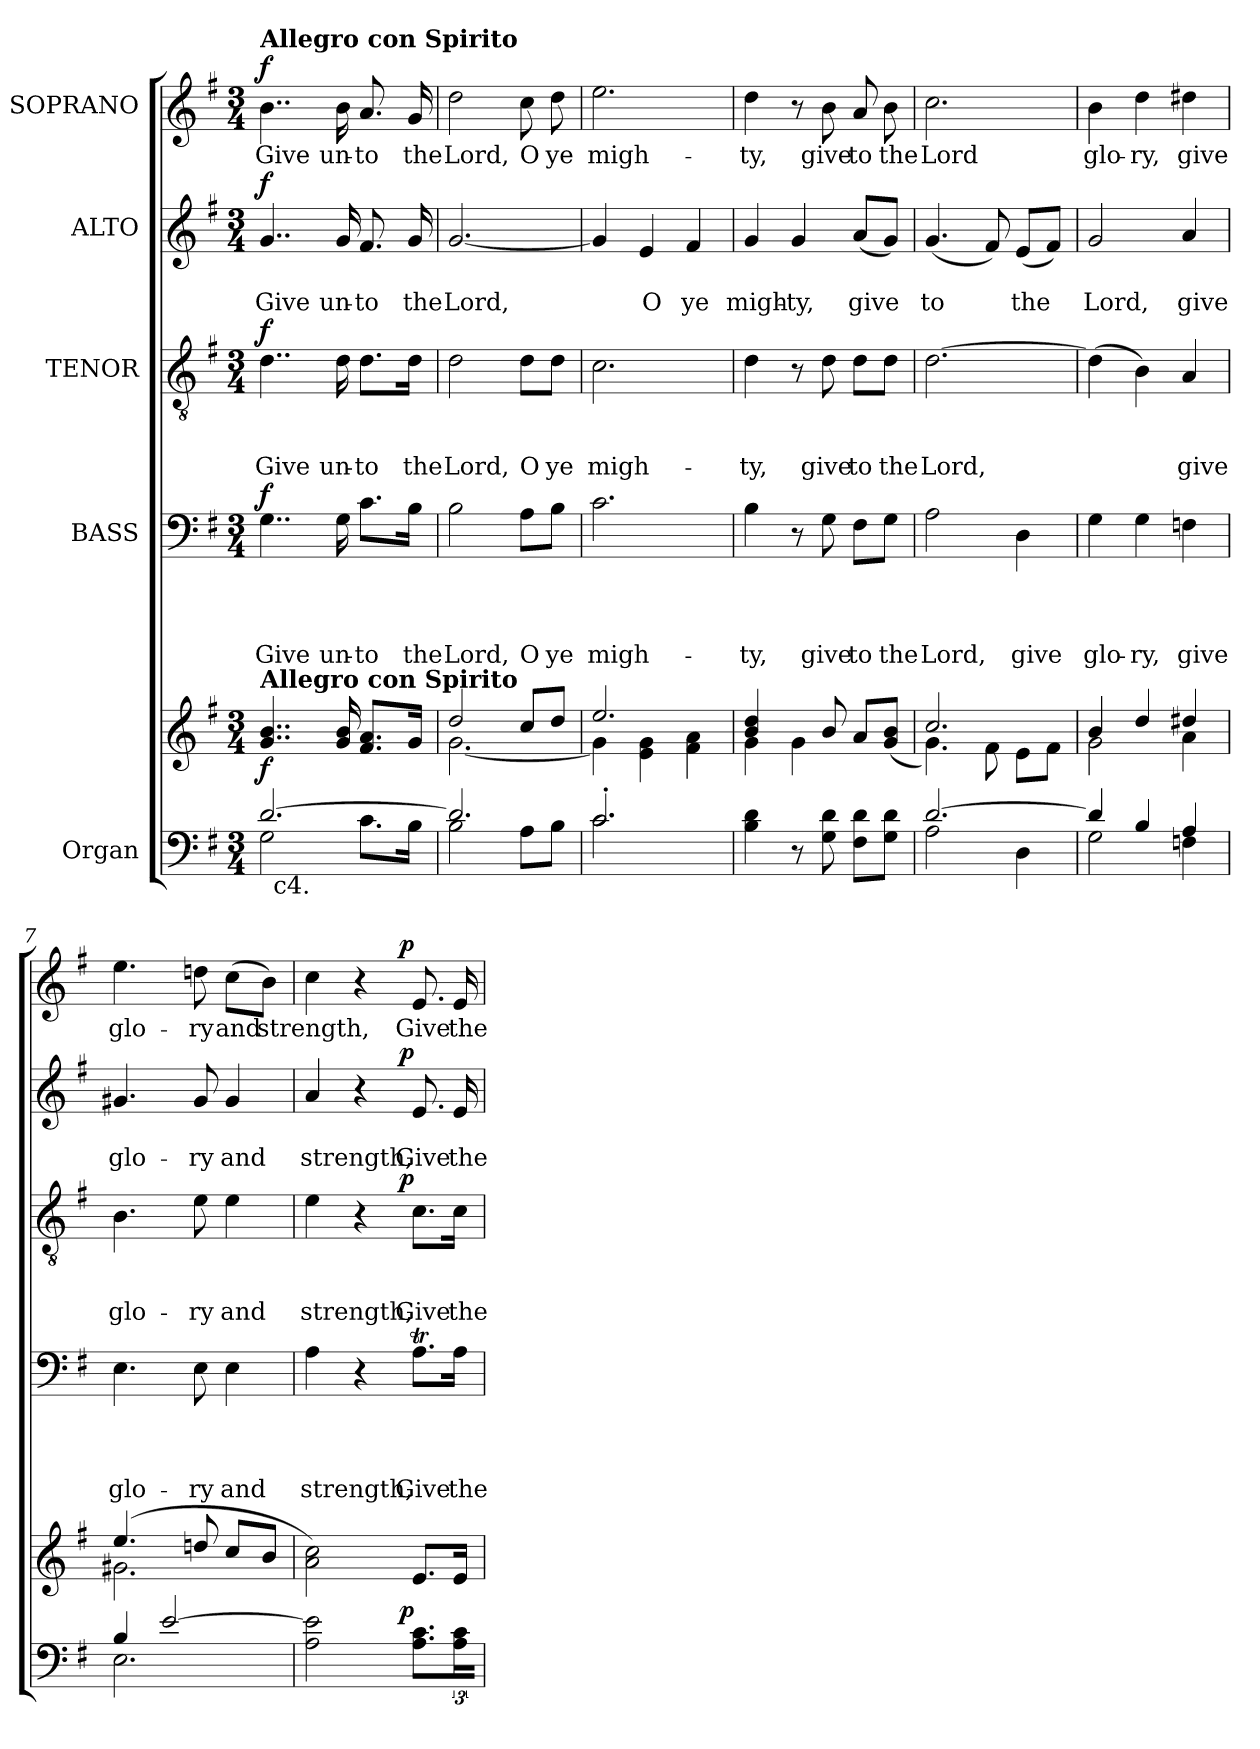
**kern	**kern	**dynam	**kern	**text	**text	**text	**text	**dynam	**kern	**text	**text	**text	**dynam	**kern	**text	**text	**dynam	**kern	**text	**dynam
*part5	*part5	*part5	*part4	*part4	*part4	*part4	*part4	*part4	*part3	*part3	*part3	*part3	*part3	*part2	*part2	*part2	*part2	*part1	*part1	*part1
*staff6	*staff5	*staff5/6	*staff4	*staff4	*staff4	*staff4	*staff4	*staff4	*staff3	*staff3	*staff3	*staff3	*staff3	*staff2	*staff2	*staff2	*staff2	*staff1	*staff1	*staff1
*I"Organ	*	*	*I"BASS	*	*	*	*	*	*I"TENOR	*	*	*	*	*I"ALTO	*	*	*	*I"SOPRANO	*	*
*clefF4	*clefG2	*	*clefF4	*	*	*	*	*	*clefGv2	*	*	*	*	*clefG2	*	*	*	*clefG2	*	*
*k[f#]	*k[f#]	*	*k[f#]	*	*	*	*	*	*k[f#]	*	*	*	*	*k[f#]	*	*	*	*k[f#]	*	*
*G:	*G:	*	*G:	*	*	*	*	*	*G:	*	*	*	*	*G:	*	*	*	*G:	*	*
*M3/4	*M3/4	*	*M3/4	*	*	*	*	*	*M3/4	*	*	*	*	*M3/4	*	*	*	*M3/4	*	*
=1	=1	=1	=1	=1	=1	=1	=1	=1	=1	=1	=1	=1	=1	=1	=1	=1	=1	=1	=1	=1
*^	*	*	*	*	*	*	*	*	*	*	*	*	*	*	*	*	*	*	*	*
!	!	!	!	!	!	!	!	!	!	!	!	!	!	!	!	!	!	!	!LO:TX:a:B:t=Allegro con Spirito	!	!
!	!	!LO:TX:a:B:t=Allegro con Spirito	!	!	!	!	!	!	!	!	!	!	!	!	!	!	!	!	!	!	!
!	!	!	!LO:DY:a=2	!	!	!	!	!LO:LY:b	!LO:DY:a	!	!	!	!LO:LY:b	!LO:DY:a	!	!	!LO:LY:b	!LO:DY:a	!	!LO:LY:b	!LO:DY:a
*	*^	*	*	*	*	*	*	*	*	*	*	*	*	*	*	*	*	*	*	*	*
[>2.d/	2G\	32ryy	4..g/ 4..b/	f	4..G\	.	.	.	Give	f	4..d\	.	.	Give	f	4..g/	.	Give	f	4..b\	Give	f
!	!	!LO:TX:b:t=c4.	!	!	!	!	!	!	!	!	!	!	!	!	!	!	!	!	!	!	!	!
.	.	2ryy	.	.	.	.	.	.	.	.	.	.	.	.	.	.	.	.	.	.	.	.
!	!	!	!	!	!	!	!	!	!LO:LY:b	!	!	!	!	!LO:LY:b	!	!	!	!LO:LY:b	!	!	!LO:LY:b	!
.	.	.	16g/ 16b/	.	16G\	.	.	.	un-	.	16d\	.	.	un-	.	16g/	.	un-	.	16b\	un-	.
!	!	!	!	!	!	!	!	!	!LO:LY:b:rj	!	!	!	!	!LO:LY:b:rj	!	!	!	!LO:LY:b:rj	!	!	!LO:LY:b:rj	!
.	8.c\L	.	8.f#/ 8.a/L	.	8.c\L	.	.	.	-to	.	8.d\L	.	.	-to	.	8.f#/	.	-to	.	8.a/	-to	.
.	.	8..ryy	.	.	.	.	.	.	.	.	.	.	.	.	.	.	.	.	.	.	.	.
!	!	!	!	!	!	!	!	!	!LO:LY:b	!	!	!	!	!LO:LY:b	!	!	!	!LO:LY:b	!	!	!LO:LY:b	!
.	16B\Jk	.	16g/Jk	.	16B\Jk	.	.	.	the	.	16d\Jk	.	.	the	.	16g/	.	the	.	16g/	the	.
=2	=2	=2	=2	=2	=2	=2	=2	=2	=2	=2	=2	=2	=2	=2	=2	=2	=2	=2	=2	=2	=2	=2
*	*	*	*^	*	*	*	*	*	*	*	*	*	*	*	*	*	*	*	*	*	*	*
!	!	!	!	!	!	!	!	!	!	!LO:LY:b	!	!	!	!	!LO:LY:b	!	!	!	!LO:LY:b	!	!	!LO:LY:b	!
*	*v	*v	*	*	*	*	*	*	*	*	*	*	*	*	*	*	*	*	*	*	*	*	*
2.d/]	2B\	2dd/	[<2.g\	.	2B\	.	.	.	Lord,	.	2d\	.	.	Lord,	.	[<2.g/	.	Lord,	.	2dd\	Lord,	.
!	!	!	!	!	!	!	!	!	!LO:LY:b	!	!	!	!	!LO:LY:b	!	!	!	!	!	!	!LO:LY:b	!
.	8A\L	8cc/L	.	.	8A\L	.	.	.	O	.	8d\L	.	.	O	.	.	.	.	.	8cc\	O	.
!	!	!	!	!	!	!	!	!	!LO:LY:b	!	!	!	!	!LO:LY:b	!	!	!	!	!	!	!LO:LY:b	!
.	8B\J	8dd/J	.	.	8B\J	.	.	.	ye	.	8d\J	.	.	ye	.	.	.	.	.	8dd\	ye	.
=3	=3	=3	=3	=3	=3	=3	=3	=3	=3	=3	=3	=3	=3	=3	=3	=3	=3	=3	=3	=3	=3	=3
!	!	!	!	!	!	!	!	!	!LO:LY:b	!	!	!	!	!LO:LY:b	!	!	!	!	!	!	!LO:LY:b	!
2.c'>/	2.c\	2.ee/	4g\]	.	2.c\	.	.	.	migh-	.	2.c\	.	.	migh-	.	4g/]	.	.	.	2.ee\	migh-	.
!	!	!	!	!	!	!	!	!	!	!	!	!	!	!	!	!	!	!LO:LY:b	!	!	!	!
.	.	.	4e\ 4g\	.	.	.	.	.	.	.	.	.	.	.	.	4e/	.	O	.	.	.	.
!	!	!	!	!	!	!	!	!	!	!	!	!	!	!	!	!	!	!LO:LY:b	!	!	!	!
.	.	.	4f#\ 4a\	.	.	.	.	.	.	.	.	.	.	.	.	4f#/	.	ye	.	.	.	.
*v	*v	*	*	*	*	*	*	*	*	*	*	*	*	*	*	*	*	*	*	*	*	*
=4	=4	=4	=4	=4	=4	=4	=4	=4	=4	=4	=4	=4	=4	=4	=4	=4	=4	=4	=4	=4	=4
*	*	*^	*	*	*	*	*	*	*	*	*	*	*	*	*	*	*	*	*	*	*
!	!	!	!	!	!	!	!	!	!LO:LY:b	!	!	!	!	!LO:LY:b	!	!	!	!LO:LY:b	!	!	!LO:LY:b	!
4B\ 4d\	4b/ 4dd/	4g\	4.ryy	.	4B\	.	.	.	-ty,	.	4d\	.	.	-ty,	.	4g/	.	migh-	.	4dd\	-ty,	.
!	!	!	!	!	!	!	!	!	!	!	!	!	!	!	!	!	!	!LO:LY:b	!	!	!	!
8r	2ryy	4g\	.	.	8r	.	.	.	.	.	8r	.	.	.	.	4g/	.	-ty,	.	8r	.	.
!	!	!	!	!	!	!	!	!	!LO:LY:b	!	!	!	!	!LO:LY:b	!	!	!	!	!	!	!LO:LY:b	!
8G\ 8d\	.	.	8b/	.	8G\	.	.	.	give	.	8d\	.	.	give	.	.	.	.	.	8b\	give	.
!	!	!	!	!	!	!	!	!	!LO:LY:b	!	!	!	!	!LO:LY:b	!	!	!	!LO:LY:b	!	!	!LO:LY:b	!
8F#\ 8d\L	.	4ryy	8a/L	.	8F#\L	.	.	.	to	.	8d\L	.	.	to	.	(<8a/L	.	give	.	8a/	to	.
!	!	!	!	!	!	!	!	!	!LO:LY:b	!	!	!	!	!LO:LY:b	!	!	!	!	!	!	!LO:LY:b	!
8G\ 8d\J	.	.	(<8g/ 8b/J	.	8G\J	.	.	.	the	.	8d\J	.	.	the	.	8g/J)	.	.	.	8b\	the	.
=5	=5	=5	=5	=5	=5	=5	=5	=5	=5	=5	=5	=5	=5	=5	=5	=5	=5	=5	=5	=5	=5	=5
*^	*	*	*	*	*	*	*	*	*	*	*	*	*	*	*	*	*	*	*	*	*	*
!	!	!	!	!	!	!	!	!	!	!LO:LY:b	!	!	!	!	!LO:LY:b	!	!	!	!LO:LY:b	!	!	!LO:LY:b	!
*	*	*	*v	*v	*	*	*	*	*	*	*	*	*	*	*	*	*	*	*	*	*	*	*
[<2.d/	2A\	2.cc/	4.g\)	.	2A\	.	.	.	Lord,	.	[<2.d\	.	.	Lord,	.	(<4.g/	.	to	.	2.cc\	Lord	.
.	.	.	8f#\	.	.	.	.	.	.	.	.	.	.	.	.	8f#/)	.	.	.	.	.	.
!	!	!	!	!	!	!	!	!	!LO:LY:b	!	!	!	!	!	!	!	!	!LO:LY:b	!	!	!	!
.	4D\	.	8e\L	.	4D\	.	.	.	give	.	.	.	.	.	.	(<8e/L	.	the	.	.	.	.
.	.	.	8f#\J	.	.	.	.	.	.	.	.	.	.	.	.	8f#/J)	.	.	.	.	.	.
!!LO:LB:g=z
=6	=6	=6	=6	=6	=6	=6	=6	=6	=6	=6	=6	=6	=6	=6	=6	=6	=6	=6	=6	=6	=6	=6
!	!	!	!	!	!	!	!	!	!LO:LY:b	!	!	!	!	!	!	!	!	!LO:LY:b	!	!	!LO:LY:b	!
4d/]	2G\	4b/	2g\	.	4G\	.	.	.	glo-	.	(>4d\]	.	.	.	.	2g/	.	Lord,	.	4b\	glo-	.
!	!	!	!	!	!	!	!	!	!LO:LY:b	!	!	!	!	!	!	!	!	!	!	!	!LO:LY:b	!
4B/	.	4dd/	.	.	4G\	.	.	.	-ry,	.	4B\)	.	.	.	.	.	.	.	.	4dd\	-ry,	.
!	!	!	!	!	!	!	!	!	!LO:LY:b	!	!	!	!	!LO:LY:b	!	!	!	!LO:LY:b	!	!	!LO:LY:b	!
4A/	4Fn\	4dd#X/	4a\	.	4Fn\	.	.	.	give	.	4A/	.	.	give	.	4a/	.	give	.	4dd#X\	give	.
=7	=7	=7	=7	=7	=7	=7	=7	=7	=7	=7	=7	=7	=7	=7	=7	=7	=7	=7	=7	=7	=7	=7
!	!	!	!	!	!	!	!	!	!LO:LY:b	!	!	!	!	!LO:LY:b	!	!	!	!LO:LY:b	!	!	!LO:LY:b	!
4B/	2.E\	(4.ee/	2.g#X\	.	4.E\	.	.	.	glo-	.	4.B\	.	.	glo-	.	4.g#X/	.	glo-	.	4.ee\	glo-	.
[>2e/	.	.	.	.	.	.	.	.	.	.	.	.	.	.	.	.	.	.	.	.	.	.
!	!	!	!	!	!	!	!	!	!LO:LY:b	!	!	!	!	!LO:LY:b	!	!	!	!LO:LY:b	!	!	!LO:LY:b	!
.	.	8ddn/	.	.	8E\	.	.	.	-ry	.	8e\	.	.	-ry	.	8g#/	.	-ry	.	8ddn\	-ry	.
!	!	!	!	!	!	!	!	!	!LO:LY:b	!	!	!	!	!LO:LY:b	!	!	!	!LO:LY:b	!	!	!LO:LY:b	!
.	.	8cc/L	.	.	4E\	.	.	.	and	.	4e\	.	.	and	.	4g#/	.	and	.	(>8cc\L	and	.
!	!	!	!	!	!	!	!	!	!	!	!	!	!	!	!	!	!	!	!	!	!LO:LY:b	!
.	.	8b/J	.	.	.	.	.	.	.	.	.	.	.	.	.	.	.	.	.	8b\J)	strength,	.
*	*	*v	*v	*	*	*	*	*	*	*	*	*	*	*	*	*	*	*	*	*	*	*
=8	=8	=8	=8	=8	=8	=8	=8	=8	=8	=8	=8	=8	=8	=8	=8	=8	=8	=8	=8	=8	=8
!	!	!	!	!	!	!	!	!LO:LY:b	!	!	!	!	!LO:LY:b	!	!	!	!LO:LY:b	!	!	!	!
*	*	*	*	*	*	*	*	*	*	*^	*	*	*	*	*^	*	*	*	*^	*	*
2A\ 2e\]	4...ryy	2a\ 2cc\)	.	4A\	.	.	.	strength,	.	4e\	4...ryy	.	.	strength,	.	4a/	4...ryy	.	strength,	.	4cc\	4...ryy	.	.
.	.	.	.	4r	.	.	.	.	.	4r	.	.	.	.	.	4r	.	.	.	.	4r	.	.	.
!	!	!	!LO:DY:a=2	!	!	!	!	!	!	!	!	!	!	!	!LO:DY:a	!	!	!	!	!LO:DY:a	!	!	!	!LO:DY:a
.	4ryy	.	p	.	.	.	.	.	.	.	4ryy	.	.	.	p	.	4ryy	.	.	p	.	4ryy	.	p
!	!	!	!	!	!	!	!	!LO:LY:b	!	!	!	!	!	!LO:LY:b	!	!	!	!	!LO:LY:b	!	!	!	!LO:LY:b	!
8.A\ 8.c\L	.	8.e/L	.	8.AT\L	.	.	.	Give	.	8.c\L	.	.	.	Give	.	8.e/	.	.	Give	.	8.e/	.	Give	.
!	!	!	!	!	!	!	!	!LO:LY:b	!	!	!	!	!	!LO:LY:b	!	!	!	!	!LO:LY:b	!	!	!	!LO:LY:b	!
24A\> 24c\>Jk	.	16e/Jk	.	16A\Jk	.	.	.	the	.	16c\Jk	.	.	.	the	.	16e/	.	.	the	.	16e/	.	the	.
.	32ryy	.	.	.	.	.	.	.	.	.	32ryy	.	.	.	.	.	32ryy	.	.	.	.	32ryy	.	.
48ryy	.	.	.	.	.	.	.	.	.	.	.	.	.	.	.	.	.	.	.	.	.	.	.	.
*	*	*	*	*	*	*	*	*	*	*v	*v	*	*	*	*	*	*	*	*	*	*v	*v	*	*
*v	*v	*	*	*	*	*	*	*	*	*	*	*	*	*	*v	*v	*	*	*	*	*	*
=	=	=	=	=	=	=	=	=	=	=	=	=	=	=	=	=	=	=	=	=
*-	*-	*-	*-	*-	*-	*-	*-	*-	*-	*-	*-	*-	*-	*-	*-	*-	*-	*-	*-	*-
